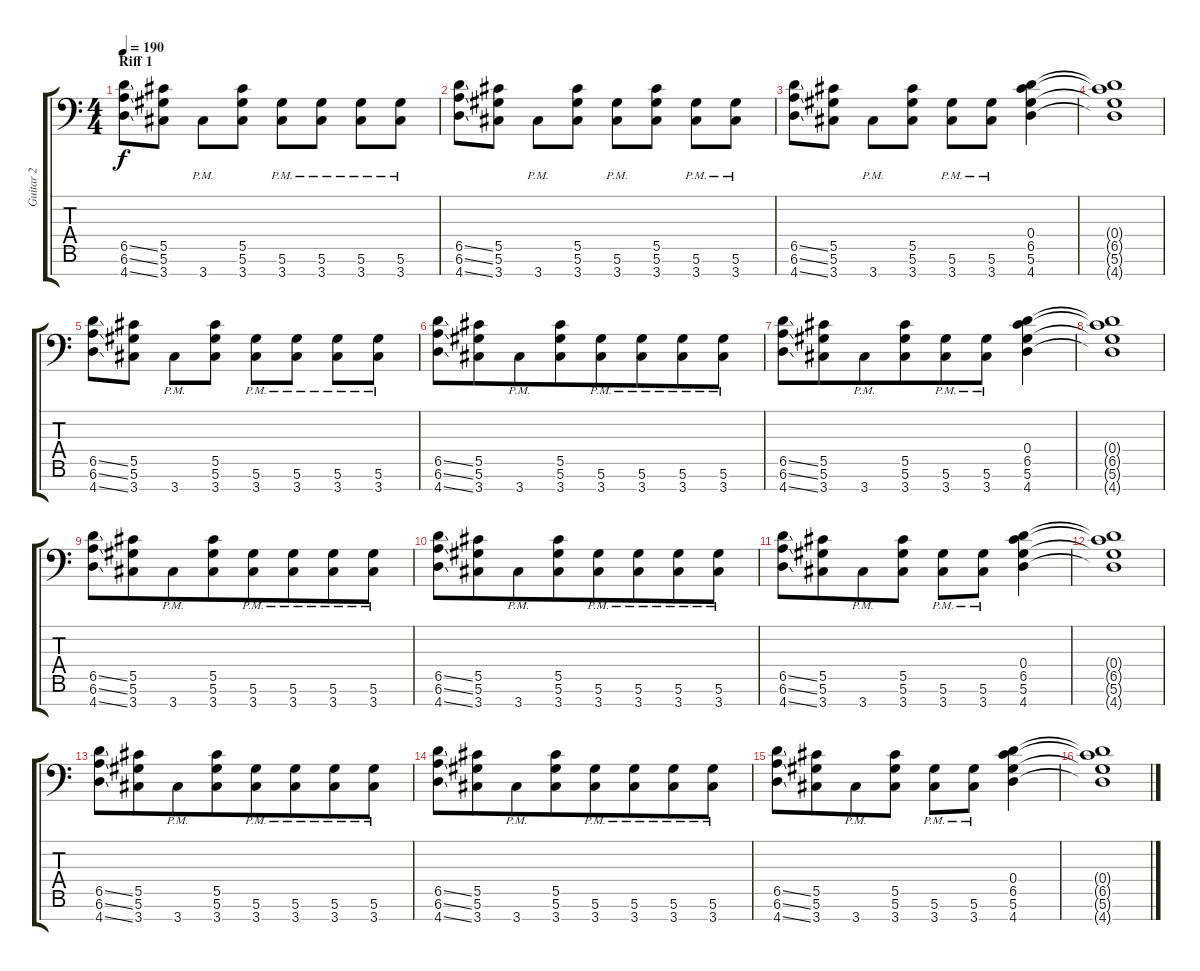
\track ("Guitar 2" "Guitar 2") {instrument distortionguitar}
\staff {score tabs}
\tuning (Eb4 Bb3 Gb3 Db3 Ab2 Eb2 Bb1) {hide}
\ts (4 4)
\section ("" "Riff 1")
\tempo 190
\clef f4
\ks c
(6.5{ss} 6.6{ss} 4.7{ss}).8{dy f} (5.5 5.6 3.7).8 3.7{pm}.8 (5.5 5.6 3.7).8 (5.6{pm} 3.7{pm}).8 (5.6{pm} 3.7{pm}).8 (5.6{pm} 3.7{pm}).8 (5.6{pm} 3.7{pm}).8 |
(6.5{ss} 6.6{ss} 4.7{ss}).8 (5.5 5.6 3.7).8 3.7{pm}.8 (5.5 5.6 3.7).8 (5.6{pm} 3.7{pm}).8 (5.5 5.6 3.7).8 (5.6{pm} 3.7{pm}).8 (5.6{pm} 3.7{pm}).8 |
(6.5{ss} 6.6{ss} 4.7{ss}).8 (5.5 5.6 3.7).8 3.7{pm}.8 (5.5 5.6 3.7).8 (5.6{pm} 3.7{pm}).8 (5.6{pm} 3.7{pm}).8 (0.4 6.5 5.6 4.7).4 |
(0.4{t} 6.5{t} 5.6{t} 4.7{t}).1 |
(6.5{ss} 6.6{ss} 4.7{ss}).8 (5.5 5.6 3.7).8 3.7{pm}.8 (5.5 5.6 3.7).8 (5.6{pm} 3.7{pm}).8 (5.6{pm} 3.7{pm}).8 (5.6{pm} 3.7{pm}).8 (5.6{pm} 3.7{pm}).8 |
(6.5{ss} 6.6{ss} 4.7{ss}).8{beam merge} (5.5 5.6 3.7).8{beam merge} 3.7{pm}.8{beam merge} (5.5 5.6 3.7).8{beam merge} (5.6{pm} 3.7{pm}).8{beam merge} (5.6{pm} 3.7{pm}).8{beam merge} (5.6{pm} 3.7{pm}).8{beam merge} (5.6{pm} 3.7{pm}).8 |
(6.5{ss} 6.6{ss} 4.7{ss}).8 (5.5 5.6 3.7).8{beam merge} 3.7{pm}.8 (5.5 5.6 3.7).8{beam merge} (5.6{pm} 3.7{pm}).8 (5.6{pm} 3.7{pm}).8{beam merge} (0.4 6.5 5.6 4.7).4 |
(0.4{t} 6.5{t} 5.6{t} 4.7{t}).1 |
(6.5{ss} 6.6{ss} 4.7{ss}).8{beam merge} (5.5 5.6 3.7).8{beam merge} 3.7{pm}.8 (5.5 5.6 3.7).8{beam merge} (5.6{pm} 3.7{pm}).8{beam merge} (5.6{pm} 3.7{pm}).8{beam merge} (5.6{pm} 3.7{pm}).8{beam merge} (5.6{pm} 3.7{pm}).8 |
(6.5{ss} 6.6{ss} 4.7{ss}).8 (5.5 5.6 3.7).8{beam merge} 3.7{pm}.8{beam merge} (5.5 5.6 3.7).8{beam merge} (5.6{pm} 3.7{pm}).8{beam merge} (5.6{pm} 3.7{pm}).8{beam merge} (5.6{pm} 3.7{pm}).8{beam merge} (5.6{pm} 3.7{pm}).8 |
(6.5{ss} 6.6{ss} 4.7{ss}).8{beam merge} (5.5 5.6 3.7).8{beam merge} 3.7{pm}.8{beam merge} (5.5 5.6 3.7).8 (5.6{pm} 3.7{pm}).8{beam merge} (5.6{pm} 3.7{pm}).8{beam merge} (0.4 6.5 5.6 4.7).4 |
(0.4{t} 6.5{t} 5.6{t} 4.7{t}).1 |
(6.5{ss} 6.6{ss} 4.7{ss}).8{beam merge} (5.5 5.6 3.7).8{beam merge} 3.7{pm}.8{beam merge} (5.5 5.6 3.7).8{beam merge} (5.6{pm} 3.7{pm}).8{beam merge} (5.6{pm} 3.7{pm}).8{beam merge} (5.6{pm} 3.7{pm}).8{beam merge} (5.6{pm} 3.7{pm}).8 |
(6.5{ss} 6.6{ss} 4.7{ss}).8{beam merge} (5.5 5.6 3.7).8{beam merge} 3.7{pm}.8{beam merge} (5.5 5.6 3.7).8{beam merge} (5.6{pm} 3.7{pm}).8 (5.6{pm} 3.7{pm}).8{beam merge} (5.6{pm} 3.7{pm}).8{beam merge} (5.6{pm} 3.7{pm}).8 |
(6.5{ss} 6.6{ss} 4.7{ss}).8{beam merge} (5.5 5.6 3.7).8{beam merge} 3.7{pm}.8{beam merge} (5.5 5.6 3.7).8 (5.6{pm} 3.7{pm}).8{beam merge} (5.6{pm} 3.7{pm}).8{beam merge} (0.4 6.5 5.6 4.7).4 |
(0.4{t} 6.5{t} 5.6{t} 4.7{t}).1
